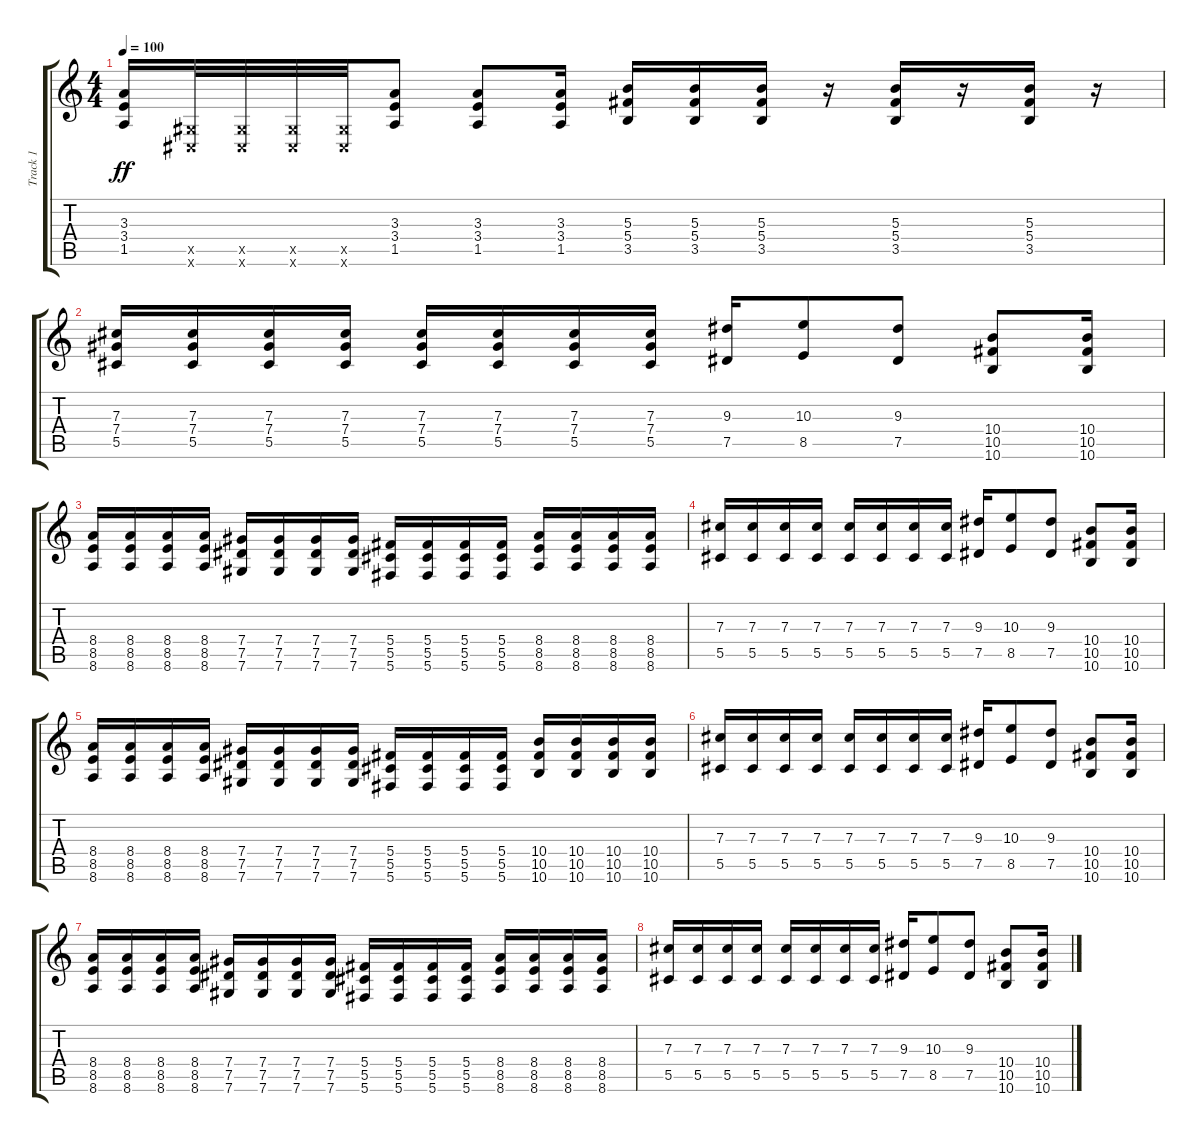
\track ("Track 1" "Track 1") {instrument distortionguitar}
\staff {score tabs}
\tuning (Eb4 Bb3 Gb3 Db3 Ab2 Db2) {hide}
\ts (4 4)
\tempo 100
\clef g2
\ks c
(3.3 3.4 1.5).16{dy ff} (0.5{x} 0.6{x}).32 (0.5{x} 0.6{x}).32 (0.5{x} 0.6{x}).32 (0.5{x} 0.6{x}).32 (3.3 3.4 1.5).8 (3.3 3.4 1.5).8 (3.3 3.4 1.5).16 (5.3 5.4 3.5).16 (5.3 5.4 3.5).16 (5.3 5.4 3.5).16 r.16 (5.3 5.4 3.5).16 r.16 (5.3 5.4 3.5).16 r.16 |
(7.3 7.4 5.5).16 (7.3 7.4 5.5).16 (7.3 7.4 5.5).16 (7.3 7.4 5.5).16 (7.3 7.4 5.5).16 (7.3 7.4 5.5).16 (7.3 7.4 5.5).16 (7.3 7.4 5.5).16 (9.3 7.5).16 (10.3 8.5).8 (9.3 7.5).8 (10.4 10.5 10.6).8 (10.4 10.5 10.6).16 |
(8.4 8.5 8.6).16 (8.4 8.5 8.6).16 (8.4 8.5 8.6).16 (8.4 8.5 8.6).16 (7.4 7.5 7.6).16 (7.4 7.5 7.6).16 (7.4 7.5 7.6).16 (7.4 7.5 7.6).16 (5.4 5.5 5.6).16 (5.4 5.5 5.6).16 (5.4 5.5 5.6).16 (5.4 5.5 5.6).16 (8.4 8.5 8.6).16 (8.4 8.5 8.6).16 (8.4 8.5 8.6).16 (8.4 8.5 8.6).16 |
(7.3 5.5).16 (7.3 5.5).16 (7.3 5.5).16 (7.3 5.5).16 (7.3 5.5).16 (7.3 5.5).16 (7.3 5.5).16 (7.3 5.5).16 (9.3 7.5).16 (10.3 8.5).8 (9.3 7.5).8 (10.4 10.5 10.6).8 (10.4 10.5 10.6).16 |
(8.4 8.5 8.6).16 (8.4 8.5 8.6).16 (8.4 8.5 8.6).16 (8.4 8.5 8.6).16 (7.4 7.5 7.6).16 (7.4 7.5 7.6).16 (7.4 7.5 7.6).16 (7.4 7.5 7.6).16 (5.4 5.5 5.6).16 (5.4 5.5 5.6).16 (5.4 5.5 5.6).16 (5.4 5.5 5.6).16 (10.4 10.5 10.6).16 (10.4 10.5 10.6).16 (10.4 10.5 10.6).16 (10.4 10.5 10.6).16 |
(7.3 5.5).16 (7.3 5.5).16 (7.3 5.5).16 (7.3 5.5).16 (7.3 5.5).16 (7.3 5.5).16 (7.3 5.5).16 (7.3 5.5).16 (9.3 7.5).16 (10.3 8.5).8 (9.3 7.5).8 (10.4 10.5 10.6).8 (10.4 10.5 10.6).16 |
(8.4 8.5 8.6).16 (8.4 8.5 8.6).16 (8.4 8.5 8.6).16 (8.4 8.5 8.6).16 (7.4 7.5 7.6).16 (7.4 7.5 7.6).16 (7.4 7.5 7.6).16 (7.4 7.5 7.6).16 (5.4 5.5 5.6).16 (5.4 5.5 5.6).16 (5.4 5.5 5.6).16 (5.4 5.5 5.6).16 (8.4 8.5 8.6).16 (8.4 8.5 8.6).16 (8.4 8.5 8.6).16 (8.4 8.5 8.6).16 |
(7.3 5.5).16 (7.3 5.5).16 (7.3 5.5).16 (7.3 5.5).16 (7.3 5.5).16 (7.3 5.5).16 (7.3 5.5).16 (7.3 5.5).16 (9.3 7.5).16 (10.3 8.5).8 (9.3 7.5).8 (10.4 10.5 10.6).8 (10.4 10.5 10.6).16
